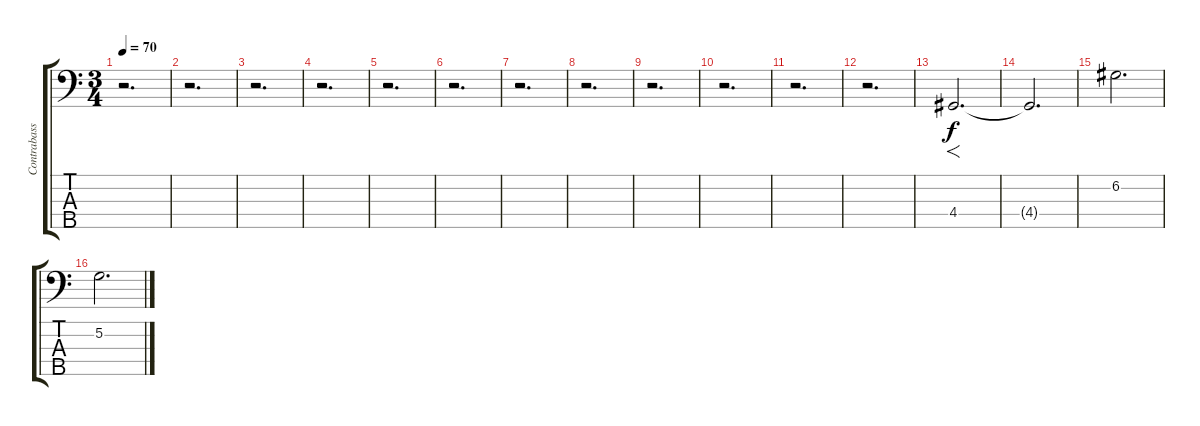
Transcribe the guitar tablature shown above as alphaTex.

\track ("Contrabass" "Contrabass") {instrument contrabass}
\staff {score tabs}
\tuning (G2 D2 A1 E1 B0) {hide}
\ts (3 4)
\tempo 70
\clef f4
\ks c
r.2{d dy f} |
r.2{d} |
r.2{d} |
r.2{d} |
r.2{d} |
r.2{d} |
r.2{d} |
r.2{d} |
r.2{d} |
r.2{d} |
r.2{d} |
r.2{d} |
4.4.2{f d} |
4.4{t}.2{d} |
6.2.2{d} |
5.2.2{d}
